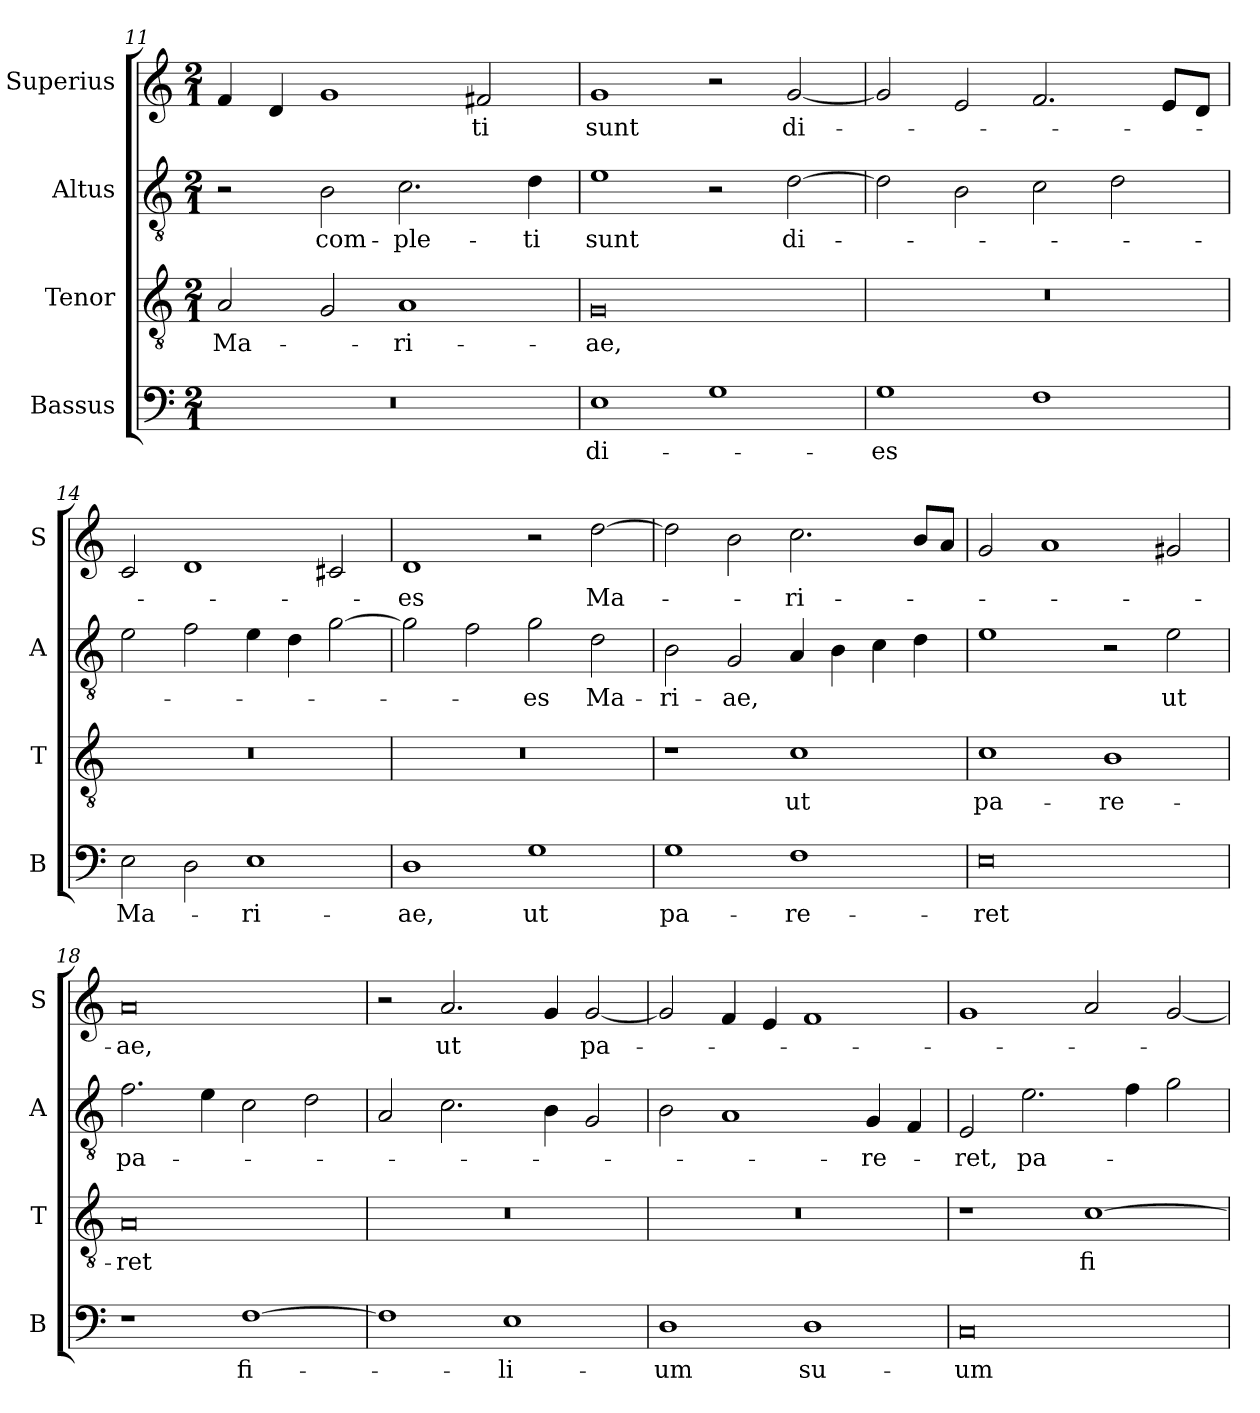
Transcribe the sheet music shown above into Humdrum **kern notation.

**kern	**text	**kern	**text	**kern	**text	**kern	**text
*part4	*part4	*part3	*part3	*part2	*part2	*part1	*part1
*staff4	*staff4	*staff3	*staff3	*staff2	*staff2	*staff1	*staff1
*I"Bassus	*	*I"Tenor	*	*I"Altus	*	*I"Superius	*
*I'B	*	*I'T	*	*I'A	*	*I'S	*
*clefF4	*	*clefGv2	*	*clefGv2	*	*clefG2	*
*k[]	*	*k[]	*	*k[]	*	*k[]	*
*M2/1	*	*M2/1	*	*M2/1	*	*M2/1	*
=11	=11	=11	=11	=11	=11	=11	=11
0r	.	2A	Ma-	2r	.	4f	.
.	.	.	.	.	.	4d	.
.	.	2G	.	2B	com-	1g	.
.	.	1A	-ri-	2.c	-ple-	.	.
.	.	.	.	.	.	2f#X	-ti
.	.	.	.	4d	-ti	.	.
=12	=12	=12	=12	=12	=12	=12	=12
1E	di-	0G	-ae,	1e	sunt	1g	sunt
1G	.	.	.	2r	.	2r	.
.	.	.	.	[2d	di-	[2g	di-
=13	=13	=13	=13	=13	=13	=13	=13
1G	-es	0r	.	2d]	.	2g]	.
.	.	.	.	2B	.	2e	.
1F	.	.	.	2c	.	2.f	.
.	.	.	.	2d	.	.	.
.	.	.	.	.	.	8eL	.
.	.	.	.	.	.	8dJ	.
=14	=14	=14	=14	=14	=14	=14	=14
2E	Ma-	0r	.	2e	.	2c	.
2D	.	.	.	2f	.	1d	.
1E	-ri-	.	.	4e	.	.	.
.	.	.	.	4d	.	.	.
.	.	.	.	[2g	.	2c#X	.
=15	=15	=15	=15	=15	=15	=15	=15
1D	-ae,	0r	.	2g]	.	1d	-es
.	.	.	.	2f	.	.	.
1G	ut	.	.	2g	-es	2r	.
.	.	.	.	2d	Ma-	[2dd	Ma-
=16	=16	=16	=16	=16	=16	=16	=16
1G	pa-	1r	.	2B	-ri-	2dd]	.
.	.	.	.	2G	-ae,	2b	.
1F	-re-	1c	ut	4A	.	2.cc	-ri-
.	.	.	.	4B	.	.	.
.	.	.	.	4c	.	.	.
.	.	.	.	4d	.	8bL	.
.	.	.	.	.	.	8aJ	.
=17	=17	=17	=17	=17	=17	=17	=17
0E	-ret	1c	pa-	1e	.	2g	.
.	.	.	.	.	.	1a	.
.	.	1B	-re-	2r	.	.	.
.	.	.	.	2e	ut	2g#X	.
=18	=18	=18	=18	=18	=18	=18	=18
1r	.	0A	-ret	2.f	pa-	0a	-ae,
.	.	.	.	4e	.	.	.
[1F	fi-	.	.	2c	.	.	.
.	.	.	.	2d	.	.	.
=19	=19	=19	=19	=19	=19	=19	=19
1F]	.	0r	.	2A	.	2r	.
.	.	.	.	2.c	.	2.a	ut
1E	-li-	.	.	.	.	.	.
.	.	.	.	4B	.	4g	.
.	.	.	.	2G	.	[2g	pa-
=20	=20	=20	=20	=20	=20	=20	=20
1D	-um	0r	.	2B	.	2g]	.
.	.	.	.	1A	.	4f	.
.	.	.	.	.	.	4e	.
1D	su-	.	.	.	.	1f	.
.	.	.	.	4G	-re-	.	.
.	.	.	.	4F	.	.	.
=21	=21	=21	=21	=21	=21	=21	=21
0C	-um	1r	.	2E	-ret,	1g	.
.	.	.	.	2.e	pa-	.	.
.	.	[1c	fi-	.	.	2a	.
.	.	.	.	4f	.	.	.
.	.	.	.	2g	.	[2g	.
=	=	=	=	=	=	=	=
*-	*-	*-	*-	*-	*-	*-	*-
